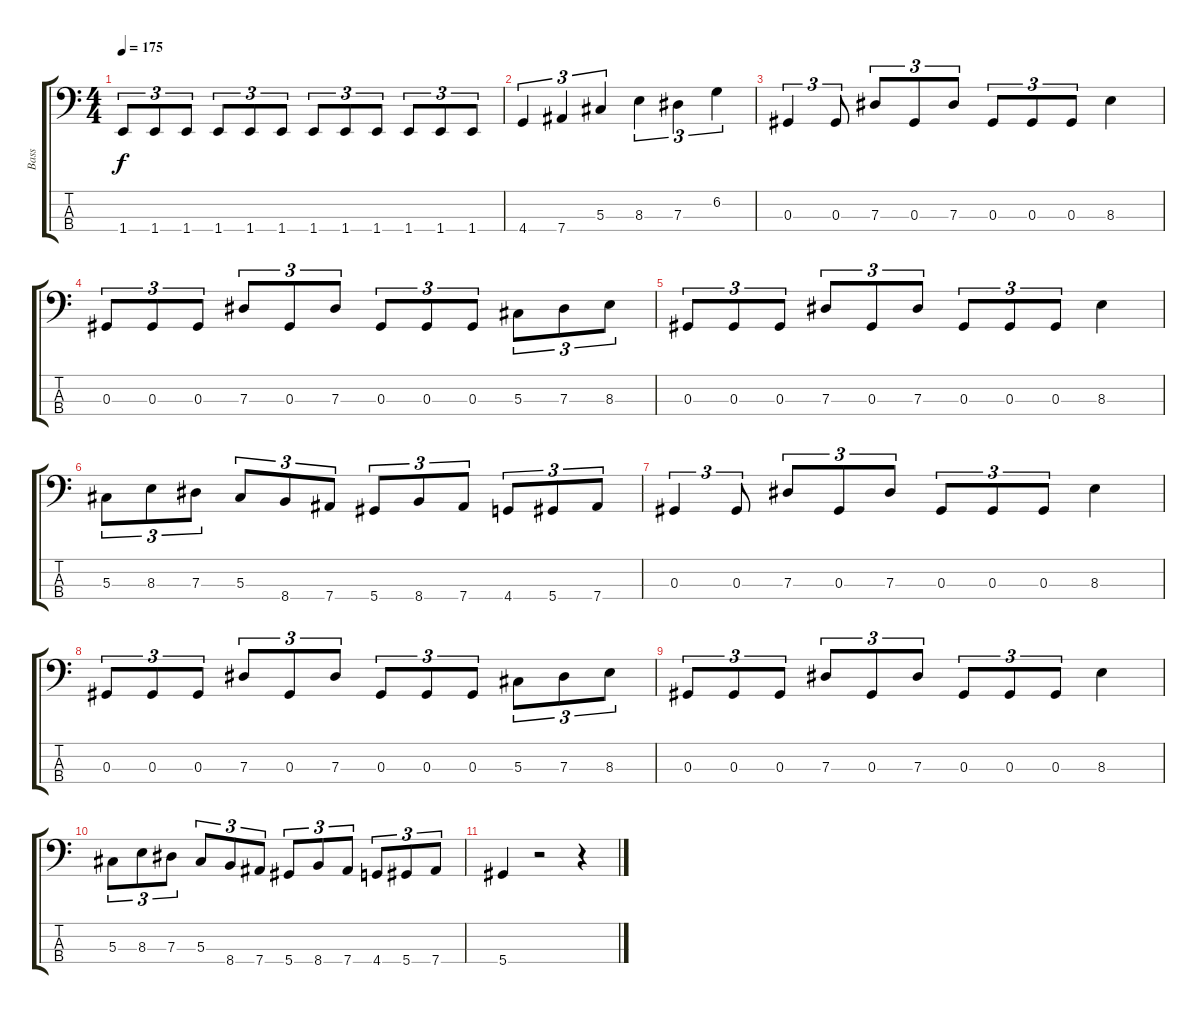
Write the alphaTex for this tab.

\track ("Bass" "Bass") {instrument electricbasspick}
\staff {score tabs}
\tuning (Gb2 Db2 Ab1 Eb1) {hide}
\ts (4 4)
\tempo 175
\clef f4
\ks c
1.4.8{tu (3 2) dy f} 1.4.8{tu (3 2)} 1.4.8{tu (3 2)} 1.4.8{tu (3 2)} 1.4.8{tu (3 2)} 1.4.8{tu (3 2)} 1.4.8{tu (3 2)} 1.4.8{tu (3 2)} 1.4.8{tu (3 2)} 1.4.8{tu (3 2)} 1.4.8{tu (3 2)} 1.4.8{tu (3 2)} |
4.4.4{tu (3 2)} 7.4.4{tu (3 2)} 5.3.4{tu (3 2)} 8.3.4{tu (3 2)} 7.3.4{tu (3 2)} 6.2.4{tu (3 2)} |
0.3.4{tu (3 2)} 0.3.8{tu (3 2)} 7.3.8{tu (3 2)} 0.3.8{tu (3 2)} 7.3.8{tu (3 2)} 0.3.8{tu (3 2)} 0.3.8{tu (3 2)} 0.3.8{tu (3 2)} 8.3.4 |
0.3.8{tu (3 2)} 0.3.8{tu (3 2)} 0.3.8{tu (3 2)} 7.3.8{tu (3 2)} 0.3.8{tu (3 2)} 7.3.8{tu (3 2)} 0.3.8{tu (3 2)} 0.3.8{tu (3 2)} 0.3.8{tu (3 2)} 5.3.8{tu (3 2)} 7.3.8{tu (3 2)} 8.3.8{tu (3 2)} |
0.3.8{tu (3 2)} 0.3.8{tu (3 2)} 0.3.8{tu (3 2)} 7.3.8{tu (3 2)} 0.3.8{tu (3 2)} 7.3.8{tu (3 2)} 0.3.8{tu (3 2)} 0.3.8{tu (3 2)} 0.3.8{tu (3 2)} 8.3.4 |
5.3.8{tu (3 2)} 8.3.8{tu (3 2)} 7.3.8{tu (3 2)} 5.3.8{tu (3 2)} 8.4.8{tu (3 2)} 7.4.8{tu (3 2)} 5.4.8{tu (3 2)} 8.4.8{tu (3 2)} 7.4.8{tu (3 2)} 4.4.8{tu (3 2)} 5.4.8{tu (3 2)} 7.4.8{tu (3 2)} |
0.3.4{tu (3 2)} 0.3.8{tu (3 2)} 7.3.8{tu (3 2)} 0.3.8{tu (3 2)} 7.3.8{tu (3 2)} 0.3.8{tu (3 2)} 0.3.8{tu (3 2)} 0.3.8{tu (3 2)} 8.3.4 |
0.3.8{tu (3 2)} 0.3.8{tu (3 2)} 0.3.8{tu (3 2)} 7.3.8{tu (3 2)} 0.3.8{tu (3 2)} 7.3.8{tu (3 2)} 0.3.8{tu (3 2)} 0.3.8{tu (3 2)} 0.3.8{tu (3 2)} 5.3.8{tu (3 2)} 7.3.8{tu (3 2)} 8.3.8{tu (3 2)} |
0.3.8{tu (3 2)} 0.3.8{tu (3 2)} 0.3.8{tu (3 2)} 7.3.8{tu (3 2)} 0.3.8{tu (3 2)} 7.3.8{tu (3 2)} 0.3.8{tu (3 2)} 0.3.8{tu (3 2)} 0.3.8{tu (3 2)} 8.3.4 |
5.3.8{tu (3 2)} 8.3.8{tu (3 2)} 7.3.8{tu (3 2)} 5.3.8{tu (3 2)} 8.4.8{tu (3 2)} 7.4.8{tu (3 2)} 5.4.8{tu (3 2)} 8.4.8{tu (3 2)} 7.4.8{tu (3 2)} 4.4.8{tu (3 2)} 5.4.8{tu (3 2)} 7.4.8{tu (3 2)} |
5.4.4 r.2 r.4
